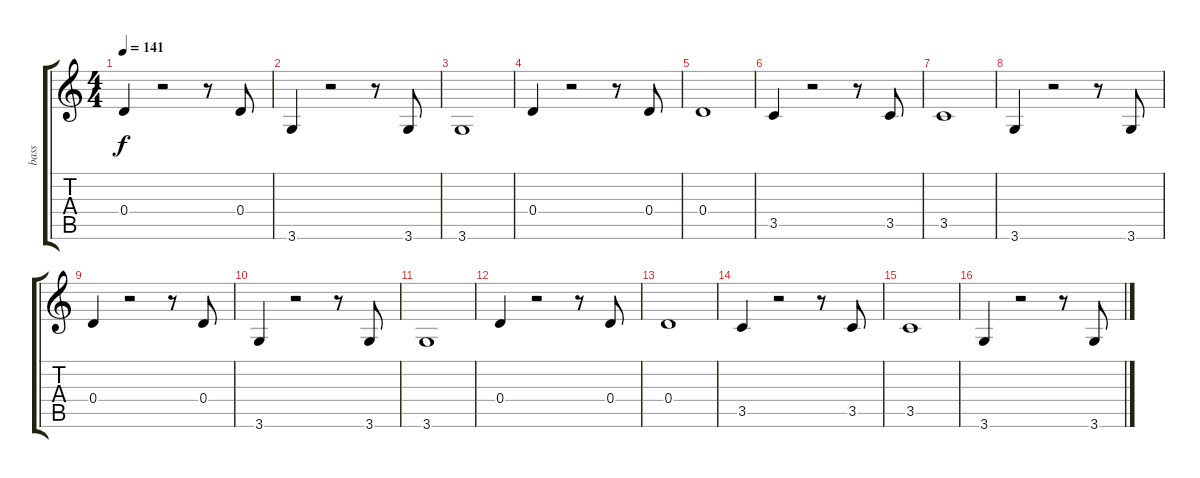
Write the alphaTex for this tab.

\track ("bass" "bass") {instrument electricbassfinger}
\staff {score tabs}
\tuning (E4 B3 G3 D3 A2 E2) {hide}
\ts (4 4)
\tempo 141
\clef g2
\ks c
0.4.4{dy f} r.2 r.8 0.4.8 |
3.6.4 r.2 r.8 3.6.8 |
3.6.1 |
0.4.4 r.2 r.8 0.4.8 |
0.4.1 |
3.5.4 r.2 r.8 3.5.8 |
3.5.1 |
3.6.4 r.2 r.8 3.6.8 |
0.4.4 r.2 r.8 0.4.8 |
3.6.4 r.2 r.8 3.6.8 |
3.6.1 |
0.4.4 r.2 r.8 0.4.8 |
0.4.1 |
3.5.4 r.2 r.8 3.5.8 |
3.5.1 |
3.6.4 r.2 r.8 3.6.8
